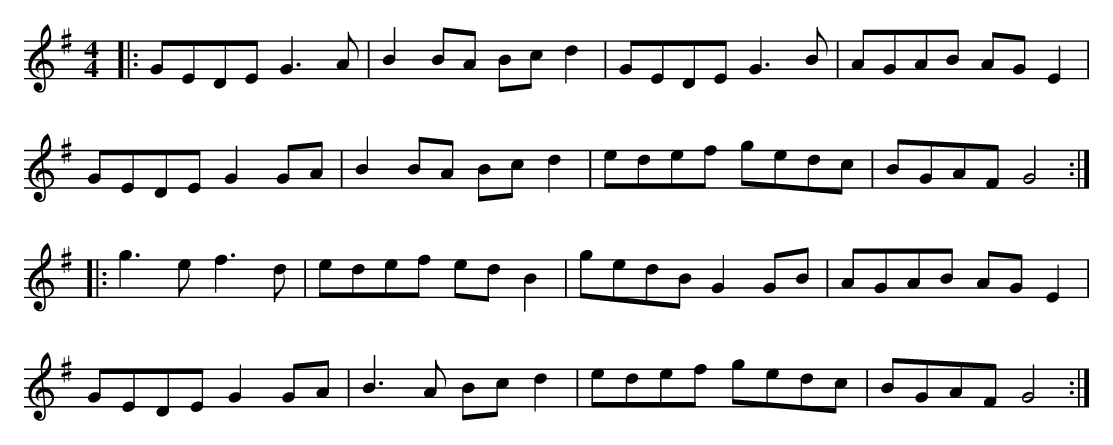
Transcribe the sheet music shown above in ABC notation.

X:1
M:4/4
K:G
|:GEDE G3A|B2BA Bcd2|GEDE G3B|AGAB AGE2|
GEDE G2GA|B2BA Bcd2|edef gedc|BGAF G4:|
|:g3e f3d|edef edB2|gedB G2GB|AGAB AGE2|
GEDE G2GA|B3A Bcd2|edef gedc|BGAF G4:|
